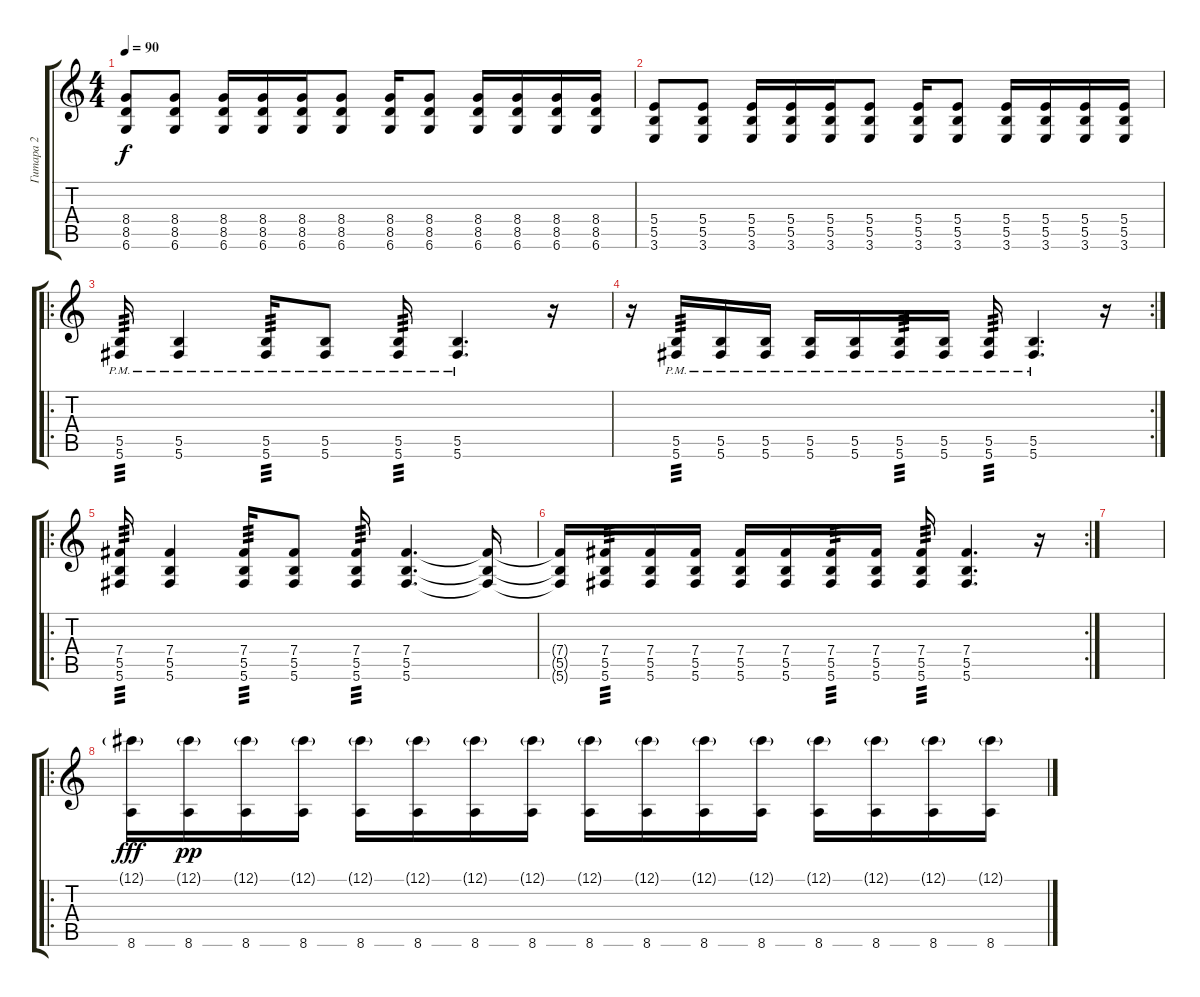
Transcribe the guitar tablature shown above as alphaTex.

\track ("Гитара 2" "Гитара 2") {instrument overdrivenguitar}
\staff {score tabs}
\tuning (Db4 Ab3 E3 B2 Gb2 Db2) {hide}
\ts (4 4)
\tempo 90
\clef g2
\ks c
(8.4 8.5 6.6).8{dy f} (8.4 8.5 6.6).8 (8.4 8.5 6.6).16 (8.4 8.5 6.6).16 (8.4 8.5 6.6).16 (8.4 8.5 6.6).8 (8.4 8.5 6.6).16 (8.4 8.5 6.6).8 (8.4 8.5 6.6).16 (8.4 8.5 6.6).16 (8.4 8.5 6.6).16 (8.4 8.5 6.6).16 |
(5.4 5.5 3.6).8 (5.4 5.5 3.6).8 (5.4 5.5 3.6).16 (5.4 5.5 3.6).16 (5.4 5.5 3.6).16 (5.4 5.5 3.6).8 (5.4 5.5 3.6).16 (5.4 5.5 3.6).8 (5.4 5.5 3.6).16 (5.4 5.5 3.6).16 (5.4 5.5 3.6).16 (5.4 5.5 3.6).16 |
\ro
(5.5{pm} 5.6{pm}).16{tp 3} (5.5{pm} 5.6{pm}).4 (5.5{pm} 5.6{pm}).16{tp 3} (5.5{pm} 5.6{pm}).8 (5.5{pm} 5.6{pm}).16{tp 3} (5.5{pm} 5.6{pm}).4{d} r.16 |
\rc 2
r.16 (5.5{pm} 5.6{pm}).16{tp 3} (5.5{pm} 5.6{pm}).16 (5.5{pm} 5.6{pm}).16 (5.5{pm} 5.6{pm}).16 (5.5{pm} 5.6{pm}).16 (5.5{pm} 5.6{pm}).16{tp 3} (5.5{pm} 5.6{pm}).16 (5.5{pm} 5.6{pm}).16{tp 3} (5.5{pm} 5.6{pm}).4{d} r.16 |
\ro
(7.4 5.5 5.6).16{tp 3} (7.4 5.5 5.6).4 (7.4 5.5 5.6).16{tp 3} (7.4 5.5 5.6).8 (7.4 5.5 5.6).16{tp 3} (7.4 5.5 5.6).4{d} (7.4{t} 5.5{t} 5.6{t}).16 |
\rc 2
(7.4{t} 5.5{t} 5.6{t}).16 (7.4 5.5 5.6).16{tp 3} (7.4 5.5 5.6).16 (7.4 5.5 5.6).16 (7.4 5.5 5.6).16 (7.4 5.5 5.6).16 (7.4 5.5 5.6).16{tp 3} (7.4 5.5 5.6).16 (7.4 5.5 5.6).16{tp 3} (7.4 5.5 5.6).4{d} r.16 |
|
\ro
(12.1{g} 8.6).16{dy fff} (12.1{g} 8.6).16{dy pp} (12.1{g} 8.6).16 (12.1{g} 8.6).16 (12.1{g} 8.6).16 (12.1{g} 8.6).16 (12.1{g} 8.6).16 (12.1{g} 8.6).16 (12.1{g} 8.6).16 (12.1{g} 8.6).16 (12.1{g} 8.6).16 (12.1{g} 8.6).16 (12.1{g} 8.6).16 (12.1{g} 8.6).16 (12.1{g} 8.6).16 (12.1{g} 8.6).16
